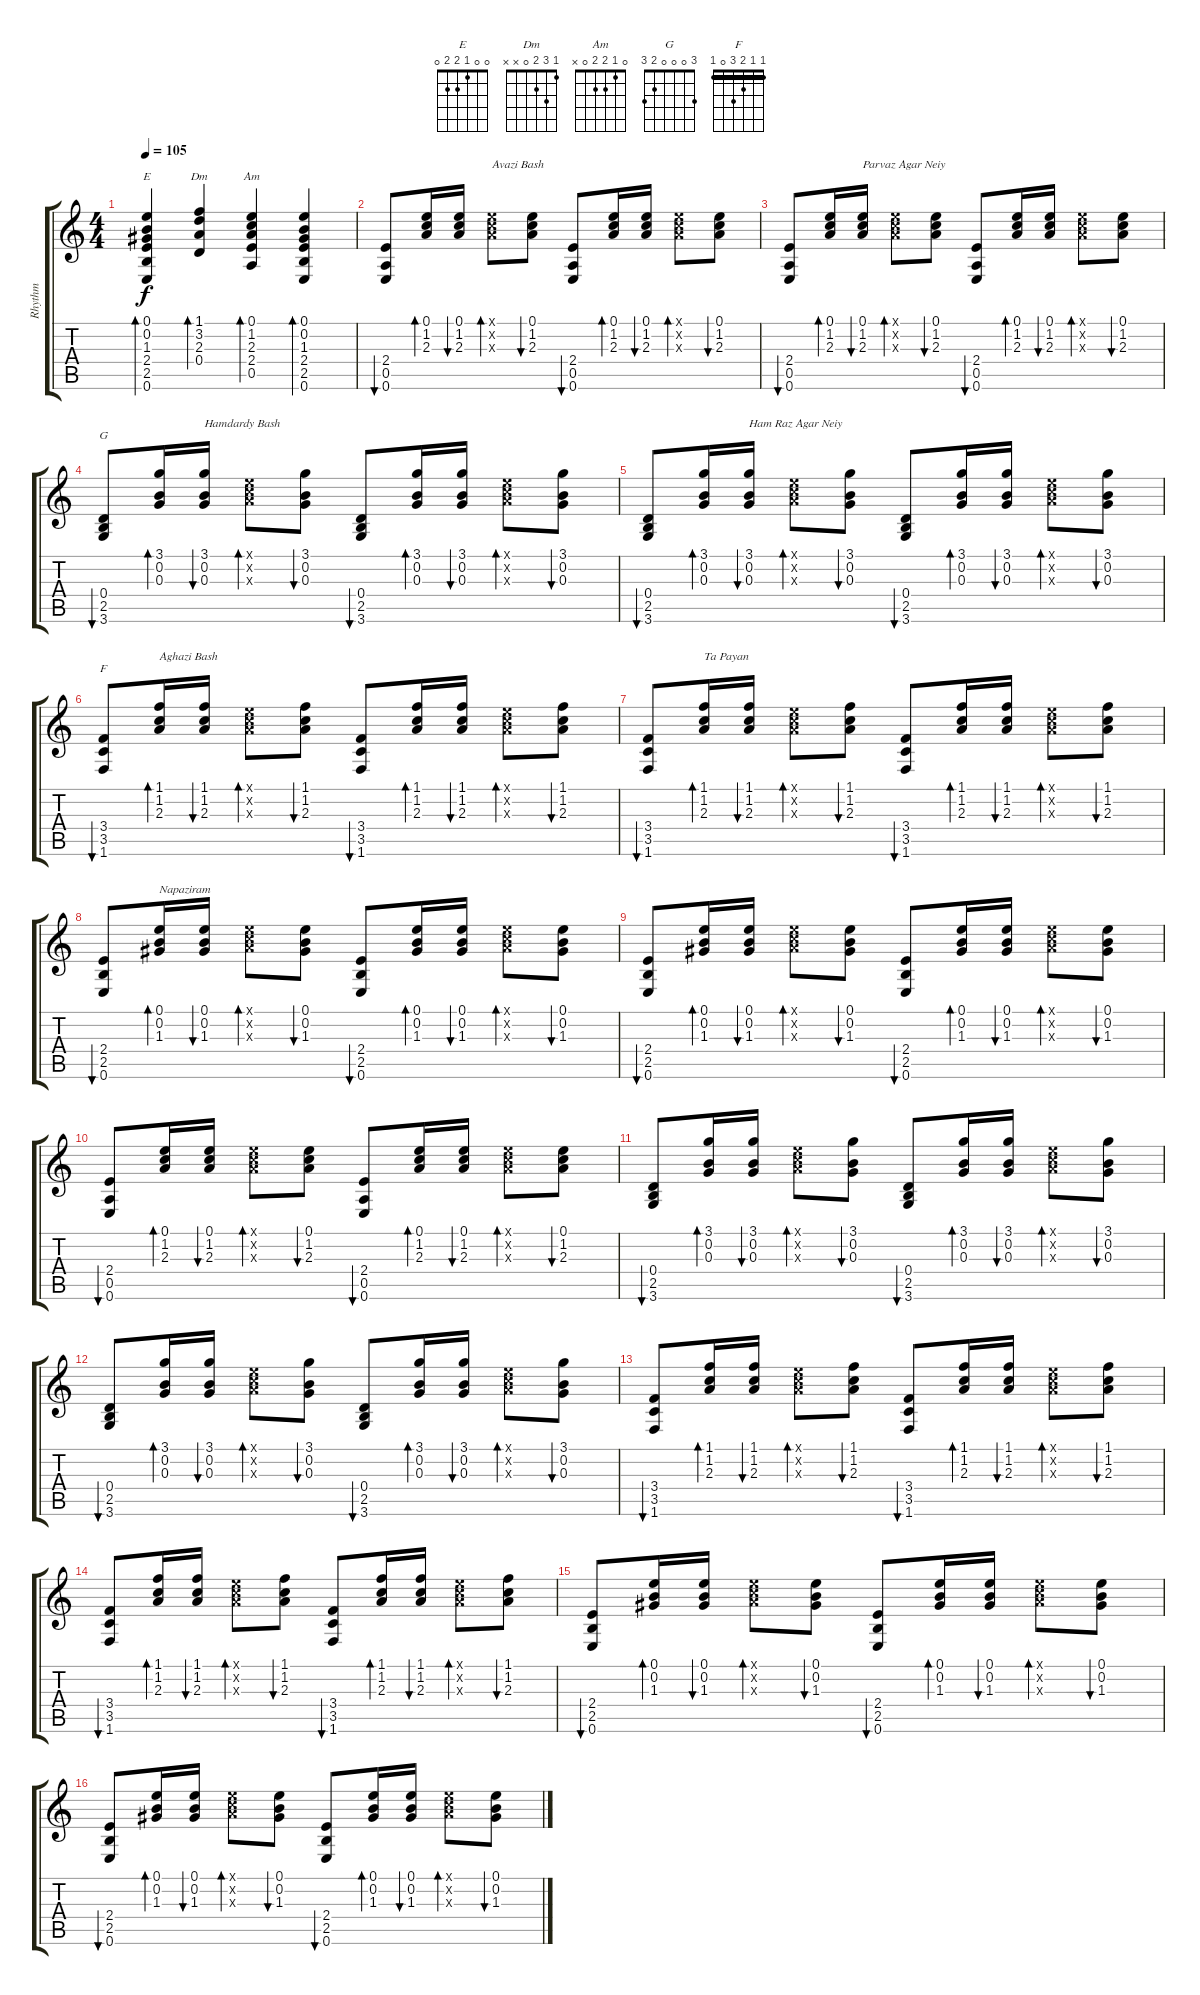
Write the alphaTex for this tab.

\track ("Rhythm" "Rhythm") {instrument acousticguitarnylon}
\staff {score tabs}
\tuning (E4 B3 G3 D3 A2 E2) {hide}
\chord ("E" 0 0 1 2 2 0)
\chord ("Dm" 1 3 2 0 x x)
\chord ("Am" 0 1 2 2 0 x)
\chord ("G" 3 0 0 0 2 3)
\chord ("F" 1 1 2 3 0 1) {barre 1}
\ts (4 4)
\tempo 105
\clef g2
\ks aminor
(0.1 0.2 1.3 2.4 2.5 0.6).4{bd 60 ch "E" dy f} (1.1 3.2 2.3 0.4).4{bd 120 ch "Dm"} (0.1 1.2 2.3 2.4 0.5).4{bd 60 ch "Am"} (0.1 0.2 1.3 2.4 2.5 0.6).4{bd 120} |
(2.4 0.5 0.6).8{bu 60} (0.1 1.2 2.3).16{bd 60} (0.1 1.2 2.3).16{bu 60} (0.1{x} 1.2{x} 2.3{x}).8{bd 60 txt "Avazi Bash"} (0.1 1.2 2.3).8{bu 60} (2.4 0.5 0.6).8{bu 60} (0.1 1.2 2.3).16{bd 60} (0.1 1.2 2.3).16{bu 60} (0.1{x} 1.2{x} 2.3{x}).8{bd 60} (0.1 1.2 2.3).8{bu 60} |
(2.4 0.5 0.6).8{bu 60} (0.1 1.2 2.3).16{bd 60} (0.1 1.2 2.3).16{bu 60 txt "Parvaz Agar Neiy"} (0.1{x} 1.2{x} 2.3{x}).8{bd 60} (0.1 1.2 2.3).8{bu 60} (2.4 0.5 0.6).8{bu 60} (0.1 1.2 2.3).16{bd 60} (0.1 1.2 2.3).16{bu 60} (0.1{x} 1.2{x} 2.3{x}).8{bd 60} (0.1 1.2 2.3).8{bu 60} |
(0.4 2.5 3.6).8{bu 60 ch "G"} (3.1 0.2 0.3).16{bd 60} (3.1 0.2 0.3).16{bu 60 txt "Hamdardy Bash"} (0.1{x} 1.2{x} 2.3{x}).8{bd 60} (3.1 0.2 0.3).8{bu 60} (0.4 2.5 3.6).8{bu 60} (3.1 0.2 0.3).16{bd 60} (3.1 0.2 0.3).16{bu 60} (0.1{x} 1.2{x} 2.3{x}).8{bd 60} (3.1 0.2 0.3).8{bu 60} |
(0.4 2.5 3.6).8{bu 60} (3.1 0.2 0.3).16{bd 60} (3.1 0.2 0.3).16{bu 60 txt "Ham Raz Agar Neiy"} (0.1{x} 1.2{x} 2.3{x}).8{bd 60} (3.1 0.2 0.3).8{bu 60} (0.4 2.5 3.6).8{bu 60} (3.1 0.2 0.3).16{bd 60} (3.1 0.2 0.3).16{bu 60} (0.1{x} 1.2{x} 2.3{x}).8{bd 60} (3.1 0.2 0.3).8{bu 60} |
(3.4 3.5 1.6).8{bu 60 ch "F"} (1.1 1.2 2.3).16{bd 60 txt "Aghazi Bash"} (1.1 1.2 2.3).16{bu 60} (0.1{x} 1.2{x} 2.3{x}).8{bd 60} (1.1 1.2 2.3).8{bu 60} (3.4 3.5 1.6).8{bu 60} (1.1 1.2 2.3).16{bd 60} (1.1 1.2 2.3).16{bu 60} (0.1{x} 1.2{x} 2.3{x}).8{bd 60} (1.1 1.2 2.3).8{bu 60} |
(3.4 3.5 1.6).8{bu 60} (1.1 1.2 2.3).16{bd 60 txt "Ta Payan"} (1.1 1.2 2.3).16{bu 60} (0.1{x} 1.2{x} 2.3{x}).8{bd 60} (1.1 1.2 2.3).8{bu 60} (3.4 3.5 1.6).8{bu 60} (1.1 1.2 2.3).16{bd 60} (1.1 1.2 2.3).16{bu 60} (0.1{x} 1.2{x} 2.3{x}).8{bd 60} (1.1 1.2 2.3).8{bu 60} |
(2.4 2.5 0.6).8{bu 60} (0.1 0.2 1.3).16{bd 60 txt "Napaziram"} (0.1 0.2 1.3).16{bu 60} (0.1{x} 1.2{x} 2.3{x}).8{bd 60} (0.1 0.2 1.3).8{bu 60} (2.4 2.5 0.6).8{bu 60} (0.1 0.2 1.3).16{bd 60} (0.1 0.2 1.3).16{bu 60} (0.1{x} 1.2{x} 2.3{x}).8{bd 60} (0.1 0.2 1.3).8{bu 60} |
(2.4 2.5 0.6).8{bu 60} (0.1 0.2 1.3).16{bd 60} (0.1 0.2 1.3).16{bu 60} (0.1{x} 1.2{x} 2.3{x}).8{bd 60} (0.1 0.2 1.3).8{bu 60} (2.4 2.5 0.6).8{bu 60} (0.1 0.2 1.3).16{bd 60} (0.1 0.2 1.3).16{bu 60} (0.1{x} 1.2{x} 2.3{x}).8{bd 60} (0.1 0.2 1.3).8{bu 60} |
(2.4 0.5 0.6).8{bu 60} (0.1 1.2 2.3).16{bd 60} (0.1 1.2 2.3).16{bu 60} (0.1{x} 1.2{x} 2.3{x}).8{bd 60} (0.1 1.2 2.3).8{bu 60} (2.4 0.5 0.6).8{bu 60} (0.1 1.2 2.3).16{bd 60} (0.1 1.2 2.3).16{bu 60} (0.1{x} 1.2{x} 2.3{x}).8{bd 60} (0.1 1.2 2.3).8{bu 60} |
(0.4 2.5 3.6).8{bu 60} (3.1 0.2 0.3).16{bd 60} (3.1 0.2 0.3).16{bu 60} (0.1{x} 1.2{x} 2.3{x}).8{bd 60} (3.1 0.2 0.3).8{bu 60} (0.4 2.5 3.6).8{bu 60} (3.1 0.2 0.3).16{bd 60} (3.1 0.2 0.3).16{bu 60} (0.1{x} 1.2{x} 2.3{x}).8{bd 60} (3.1 0.2 0.3).8{bu 60} |
(0.4 2.5 3.6).8{bu 60} (3.1 0.2 0.3).16{bd 60} (3.1 0.2 0.3).16{bu 60} (0.1{x} 1.2{x} 2.3{x}).8{bd 60} (3.1 0.2 0.3).8{bu 60} (0.4 2.5 3.6).8{bu 60} (3.1 0.2 0.3).16{bd 60} (3.1 0.2 0.3).16{bu 60} (0.1{x} 1.2{x} 2.3{x}).8{bd 60} (3.1 0.2 0.3).8{bu 60} |
(3.4 3.5 1.6).8{bu 60} (1.1 1.2 2.3).16{bd 60} (1.1 1.2 2.3).16{bu 60} (0.1{x} 1.2{x} 2.3{x}).8{bd 60} (1.1 1.2 2.3).8{bu 60} (3.4 3.5 1.6).8{bu 60} (1.1 1.2 2.3).16{bd 60} (1.1 1.2 2.3).16{bu 60} (0.1{x} 1.2{x} 2.3{x}).8{bd 60} (1.1 1.2 2.3).8{bu 60} |
(3.4 3.5 1.6).8{bu 60} (1.1 1.2 2.3).16{bd 60} (1.1 1.2 2.3).16{bu 60} (0.1{x} 1.2{x} 2.3{x}).8{bd 60} (1.1 1.2 2.3).8{bu 60} (3.4 3.5 1.6).8{bu 60} (1.1 1.2 2.3).16{bd 60} (1.1 1.2 2.3).16{bu 60} (0.1{x} 1.2{x} 2.3{x}).8{bd 60} (1.1 1.2 2.3).8{bu 60} |
(2.4 2.5 0.6).8{bu 60} (0.1 0.2 1.3).16{bd 60} (0.1 0.2 1.3).16{bu 60} (0.1{x} 1.2{x} 2.3{x}).8{bd 60} (0.1 0.2 1.3).8{bu 60} (2.4 2.5 0.6).8{bu 60} (0.1 0.2 1.3).16{bd 60} (0.1 0.2 1.3).16{bu 60} (0.1{x} 1.2{x} 2.3{x}).8{bd 60} (0.1 0.2 1.3).8{bu 60} |
(2.4 2.5 0.6).8{bu 60} (0.1 0.2 1.3).16{bd 60} (0.1 0.2 1.3).16{bu 60} (0.1{x} 1.2{x} 2.3{x}).8{bd 60} (0.1 0.2 1.3).8{bu 60} (2.4 2.5 0.6).8{bu 60} (0.1 0.2 1.3).16{bd 60} (0.1 0.2 1.3).16{bu 60} (0.1{x} 1.2{x} 2.3{x}).8{bd 60} (0.1 0.2 1.3).8{bu 60}
